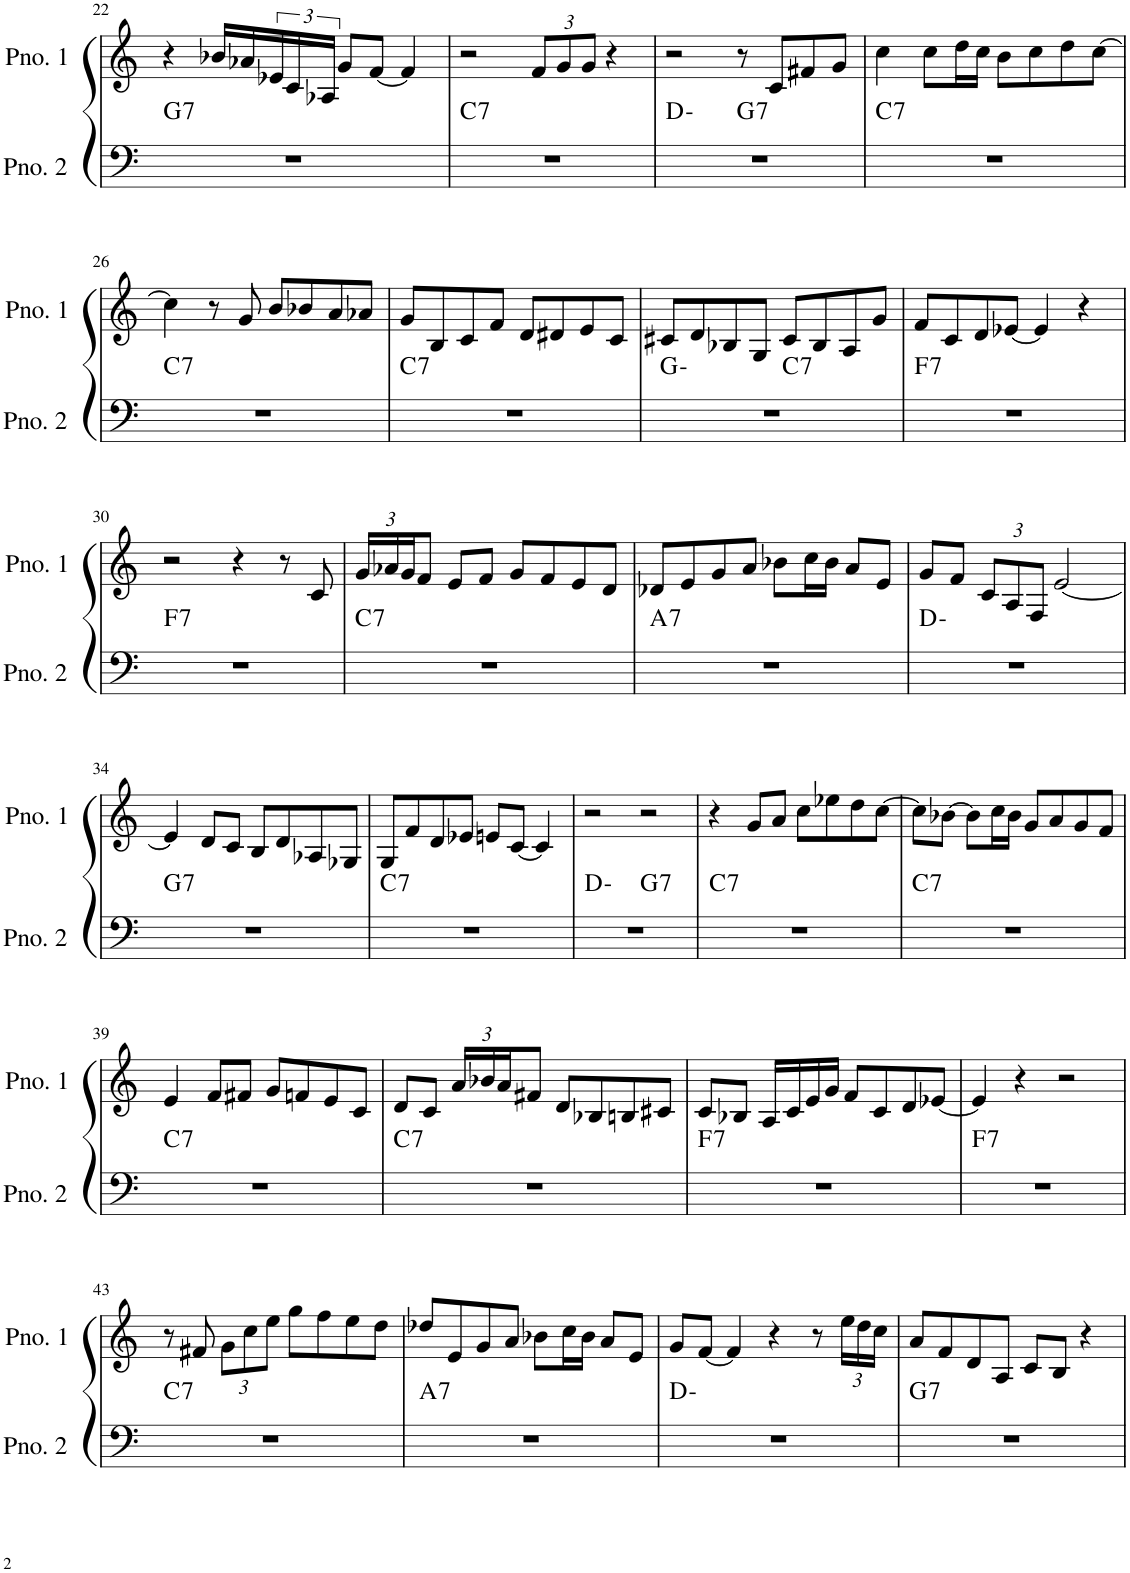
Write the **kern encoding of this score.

**kern	**harte	**kern
*part2	*part2	*part1
*staff2	*	*staff1
*I"ピアノ 2	*	*I"ピアノ 1
!!LO:PB:g=z
*clefF4	*	*clefG2
*k[]	*	*k[]
*M4/4	*	*M4/4
=22	=22	=22
!	!LO:H:kt=7	!
1r	G:7	4r
.	.	16b-X/LL
.	.	16a-X/
.	.	24e-X/
.	.	24c/
.	.	24A-X/JJ
.	.	8g/L
.	.	[8f/J
.	.	4f/]
=23	=23	=23
!	!LO:H:kt=7	!
1r	C:7	2r
*	*	*Xbrackettup
.	.	12f/L
.	.	12g/
.	.	12g/J
.	.	4r
=24	=24	=24
*^	*	*
1r	2ryy	D:min	2r
!	!	!LO:H:kt=7	!
.	2ryy	G:7	8r
.	.	.	8c/L
.	.	.	8f#X/
.	.	.	8g/J
=25	=25	=25	=25
!	!	!LO:H:kt=7	!
*v	*v	*	*
1r	C:7	4cc\
.	.	8cc\L
.	.	16dd\L
.	.	16cc\JJ
.	.	8b\L
.	.	8cc\
.	.	8dd\
.	.	[8cc\J
!!LO:LB:g=z
=26	=26	=26
!	!LO:H:kt=7	!
1r	C:7	4cc\]
.	.	8r
.	.	8g/
.	.	8b/L
.	.	8b-X/
.	.	8a/
.	.	8a-X/J
=27	=27	=27
!	!LO:H:kt=7	!
1r	C:7	8g/L
.	.	8B/
.	.	8c/
.	.	8f/J
.	.	8d/L
.	.	8d#X/
.	.	8e/
.	.	8c/J
=28	=28	=28
*^	*	*
1r	2ryy	G:min	8c#X/L
.	.	.	8d/
.	.	.	8B-X/
.	.	.	8G/J
!	!	!LO:H:kt=7	!
.	2ryy	C:7	8c#/L
.	.	.	8B-/
.	.	.	8A/
.	.	.	8g/J
=29	=29	=29	=29
!	!	!LO:H:kt=7	!
*v	*v	*	*
1r	F:7	8f/L
.	.	8c/
.	.	8d/
.	.	[8e-X/J
.	.	4e-/]
.	.	4r
!!LO:LB:g=z
=30	=30	=30
!	!LO:H:kt=7	!
1r	F:7	2r
.	.	4r
.	.	8r
.	.	8c/
=31	=31	=31
!	!LO:H:kt=7	!
1r	C:7	24g/LL
.	.	24a-X/
.	.	24g/J
.	.	8f/J
.	.	8e/L
.	.	8f/J
.	.	8g/L
.	.	8f/
.	.	8e/
.	.	8d/J
=32	=32	=32
!	!LO:H:kt=7	!
1r	A:7	8d-X/L
.	.	8e/
.	.	8g/
.	.	8a/J
.	.	8b-X\L
.	.	16cc\L
.	.	16b-\JJ
.	.	8a/L
.	.	8e/J
=33	=33	=33
1r	D:min	8g/L
.	.	8f/J
.	.	12c/L
.	.	12A/
.	.	12F/J
.	.	[2e/
!!LO:LB:g=z
=34	=34	=34
!	!LO:H:kt=7	!
1r	G:7	4e/]
.	.	8d/L
.	.	8c/J
.	.	8B/L
.	.	8d/
.	.	8A-X/
.	.	8G-X/J
=35	=35	=35
!	!LO:H:kt=7	!
1r	C:7	8G/L
.	.	8f/
.	.	8d/
.	.	8e-X/J
.	.	8en/L
.	.	[8c/J
.	.	4c/]
=36	=36	=36
*^	*	*
1r	2ryy	D:min	2r
!	!	!LO:H:kt=7	!
.	2ryy	G:7	2r
=37	=37	=37	=37
!	!	!LO:H:kt=7	!
*v	*v	*	*
1r	C:7	4r
.	.	8g/L
.	.	8a/J
.	.	8cc\L
.	.	8ee-X\
.	.	8dd\
.	.	[8cc\J
=38	=38	=38
!	!LO:H:kt=7	!
1r	C:7	8cc\L]
.	.	[8b-X\J
.	.	8b-\L]
.	.	16cc\L
.	.	16b-\JJ
.	.	8g/L
.	.	8a/
.	.	8g/
.	.	8f/J
!!LO:LB:g=z
=39	=39	=39
!	!LO:H:kt=7	!
1r	C:7	4e/
.	.	8f/L
.	.	8f#X/J
.	.	8g/L
.	.	8fn/
.	.	8e/
.	.	8c/J
=40	=40	=40
!	!LO:H:kt=7	!
1r	C:7	8d/L
.	.	8c/J
.	.	24a/LL
.	.	24b-X/
.	.	24a/J
.	.	8f#X/J
.	.	8d/L
.	.	8B-X/
.	.	8Bn/
.	.	8c#X/J
=41	=41	=41
!	!LO:H:kt=7	!
1r	F:7	8c/L
.	.	8B-X/J
.	.	16A/LL
.	.	16c/
.	.	16e/
.	.	16g/JJ
.	.	8f/L
.	.	8c/
.	.	8d/
.	.	[8e-X/J
=42	=42	=42
!	!LO:H:kt=7	!
1r	F:7	4e-/]
.	.	4r
.	.	2r
!!LO:LB:g=z
=43	=43	=43
!	!LO:H:kt=7	!
1r	C:7	8r
.	.	8f#X/
.	.	12g\L
.	.	12cc\
.	.	12ee\J
.	.	8gg\L
.	.	8ff\
.	.	8ee\
.	.	8dd\J
=44	=44	=44
!	!LO:H:kt=7	!
1r	A:7	8dd-X/L
.	.	8e/
.	.	8g/
.	.	8a/J
.	.	8b-X\L
.	.	16cc\L
.	.	16b-\JJ
.	.	8a/L
.	.	8e/J
=45	=45	=45
1r	D:min	8g/L
.	.	[8f/J
.	.	4f/]
.	.	4r
.	.	8r
.	.	24ee\LL
.	.	24dd\
.	.	24cc\JJ
=46	=46	=46
!	!LO:H:kt=7	!
1r	G:7	8a/L
.	.	8f/
.	.	8d/
.	.	8A/J
.	.	8c/L
.	.	8B/J
.	.	4r
=	=	=
*-	*-	*-
